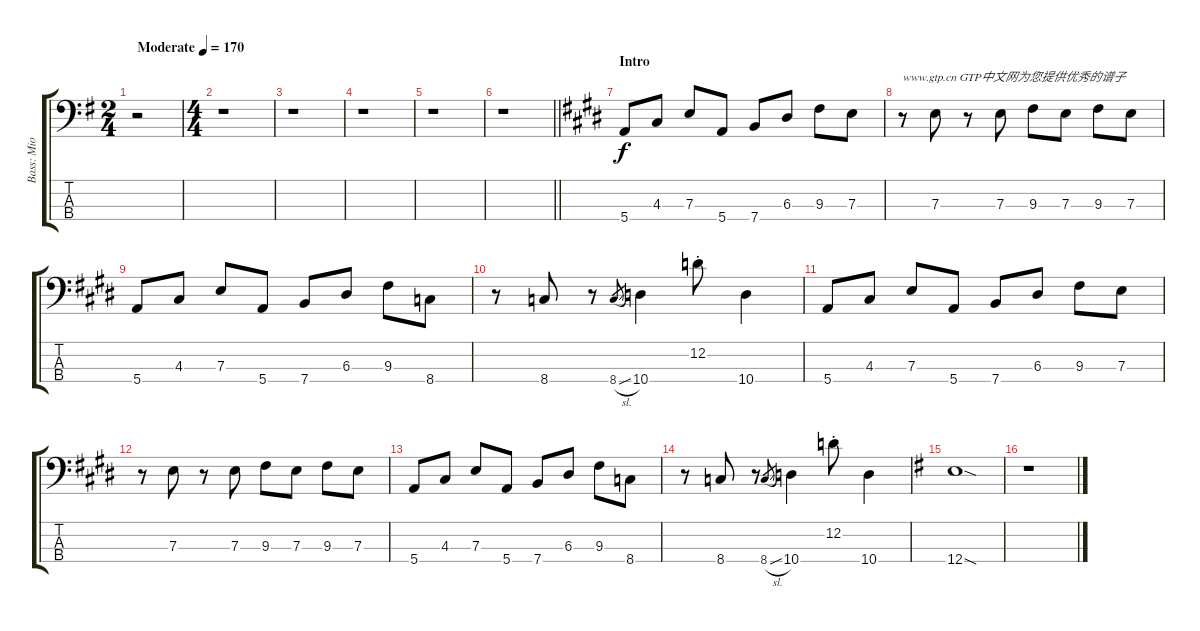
\track ("Bass: Mio Akiyama" "Bass: Mio ") {instrument electricbassfinger}
\staff {score tabs}
\tuning (G2 D2 A1 E1) {hide}
\ts (2 4)
\tempo (170 "Moderate")
\clef f4
\ks eminor
r.2{dy f instrument electricbassfinger} |
\ts (4 4)
r.1 |
r.1 |
r.1 |
r.1 |
\barLineRight lightlight
r.1 |
\section ("" "Intro")
\ks e
5.4.8 4.3.8 7.3.8 5.4.8 7.4.8 6.3.8 9.3.8 7.3.8 |
r.8{txt "www.gtp.cn GTP中文网为您提供优秀的谱子"} 7.3.8 r.8 7.3.8 9.3.8 7.3.8 9.3.8 7.3.8 |
5.4.8 4.3.8 7.3.8 5.4.8 7.4.8 6.3.8 9.3.8 8.4.8 |
r.8 8.4.8 r.8 8.4{sl}.8{gr} 10.4.4 12.2{st}.8 10.4.4 |
5.4.8 4.3.8 7.3.8 5.4.8 7.4.8 6.3.8 9.3.8 7.3.8 |
r.8 7.3.8 r.8 7.3.8 9.3.8 7.3.8 9.3.8 7.3.8 |
5.4.8 4.3.8 7.3.8 5.4.8 7.4.8 6.3.8 9.3.8 8.4.8 |
r.8 8.4.8 r.8 8.4{sl}.8{gr} 10.4.4 12.2{st}.8 10.4.4 |
\ks g
12.4{sod}.1 |
r.1
